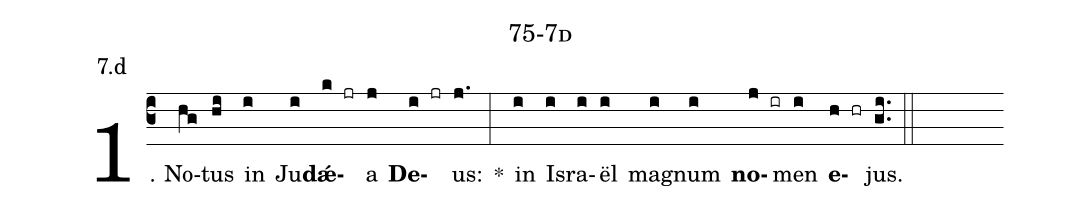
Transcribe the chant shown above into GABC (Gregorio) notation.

name: 75-7d;
annotation: 7.d;
%%
(c3)1. No(hg)tus(hi) in(i) Ju(i)<b>dǽ</b>(k jr)a(j) <b>De</b>(i jr)us:(j.) *(:) in(i) Is(i)ra(i)ël(i) ma(i)gnum(i) <b>no</b>(j ir)men(i) <b>e</b>(h hr)jus.(gi..) (::)
